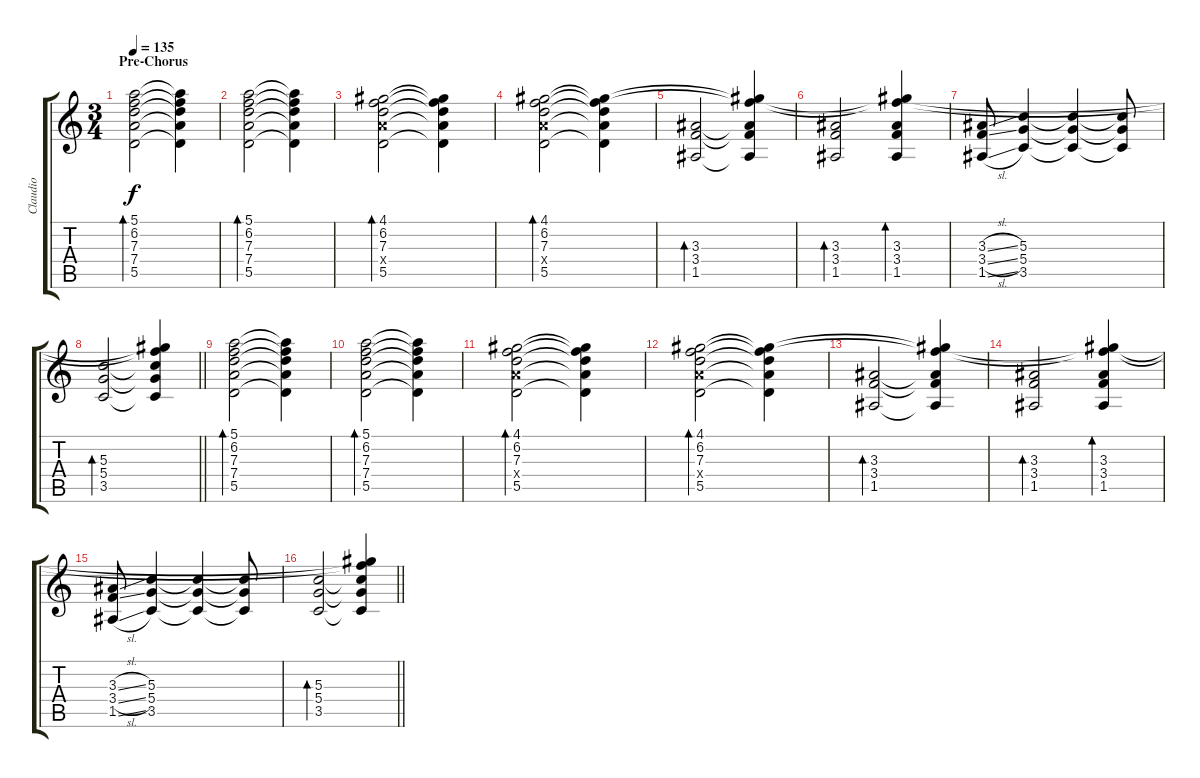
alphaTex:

\track ("Claudio" "Claudio") {instrument acousticguitarsteel}
\staff {score tabs}
\tuning (E4 B3 G3 D3 A2 E2) {hide}
\ts (3 4)
\section ("" "Pre-Chorus")
\tempo 135
\clef g2
\ks c
(5.1 6.2 7.3 7.4 5.5).2{bd 60 dy f} (5.1{t} 6.2{t} 7.3{t} 7.4{t} 5.5{t}).4 |
(5.1 6.2 7.3 7.4 5.5).2{bd 60} (5.1{t} 6.2{t} 7.3{t} 7.4{t} 5.5{t}).4 |
(4.1 6.2 7.3 7.4{x} 5.5).2{bd 60} (4.1{t} 6.2{t} 7.3{t} 7.4{t} 5.5{t}).4 |
(4.1 6.2 7.3 7.4{x} 5.5).2{bd 60} (4.1{t} 6.2{t} 7.3{t} 7.4{t} 5.5{t}).4 |
(3.3 3.4 1.5).2{bd 60} (4.1{t} 6.2{t} 3.3{t} 3.4{t} 1.5{t}).4 |
(3.3 3.4 1.5).2{bd 60} (4.1{t} 6.2{t} 3.3 3.4 1.5).4{bd 60} |
(3.3{sl} 3.4{sl} 1.5{sl}).8 (5.3 5.4 3.5).4 (5.3{t} 5.4{t} 3.5{t}).4 (5.3{t} 5.4{t} 3.5{t}).8 |
\barLineRight lightlight
(5.3 5.4 3.5).2{bd 60} (4.1{t} 6.2{t} 5.3{t} 5.4{t} 3.5{t}).4 |
(5.1 6.2 7.3 7.4 5.5).2{bd 60} (5.1{t} 6.2{t} 7.3{t} 7.4{t} 5.5{t}).4 |
(5.1 6.2 7.3 7.4 5.5).2{bd 60} (5.1{t} 6.2{t} 7.3{t} 7.4{t} 5.5{t}).4 |
(4.1 6.2 7.3 7.4{x} 5.5).2{bd 60} (4.1{t} 6.2{t} 7.3{t} 7.4{t} 5.5{t}).4 |
(4.1 6.2 7.3 7.4{x} 5.5).2{bd 60} (4.1{t} 6.2{t} 7.3{t} 7.4{t} 5.5{t}).4 |
(3.3 3.4 1.5).2{bd 60} (4.1{t} 6.2{t} 3.3{t} 3.4{t} 1.5{t}).4 |
(3.3 3.4 1.5).2{bd 60} (4.1{t} 6.2{t} 3.3 3.4 1.5).4{bd 60} |
(3.3{sl} 3.4{sl} 1.5{sl}).8 (5.3 5.4 3.5).4 (5.3{t} 5.4{t} 3.5{t}).4 (5.3{t} 5.4{t} 3.5{t}).8 |
\barLineRight lightlight
(5.3 5.4 3.5).2{bd 60} (4.1{t} 6.2{t} 5.3{t} 5.4{t} 3.5{t}).4
